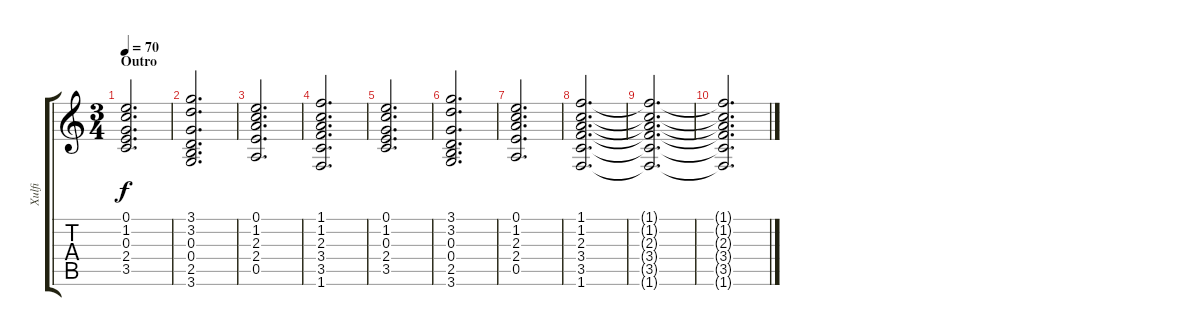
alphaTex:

\track ("Xulfi" "Xulfi") {instrument electricguitarclean}
\staff {score tabs}
\tuning (E4 B3 G3 D3 A2 E2) {hide}
\ts (3 4)
\section ("" "Outro")
\tempo 70
\clef g2
\ks c
(0.1 1.2 0.3 2.4 3.5).2{d dy f volume 6 balance 12 instrument sitar} |
(3.1 3.2 0.3 0.4 2.5 3.6).2{d} |
(0.1 1.2 2.3 2.4 0.5).2{d} |
(1.1 1.2 2.3 3.4 3.5 1.6).2{d} |
(0.1 1.2 0.3 2.4 3.5).2{d} |
(3.1 3.2 0.3 0.4 2.5 3.6).2{d} |
(0.1 1.2 2.3 2.4 0.5).2{d} |
(1.1 1.2 2.3 3.4 3.5 1.6).2{d} |
(1.1{t} 1.2{t} 2.3{t} 3.4{t} 3.5{t} 1.6{t}).2{d volume 0 balance 12 instrument sitar} |
(1.1{t} 1.2{t} 2.3{t} 3.4{t} 3.5{t} 1.6{t}).2{d}
